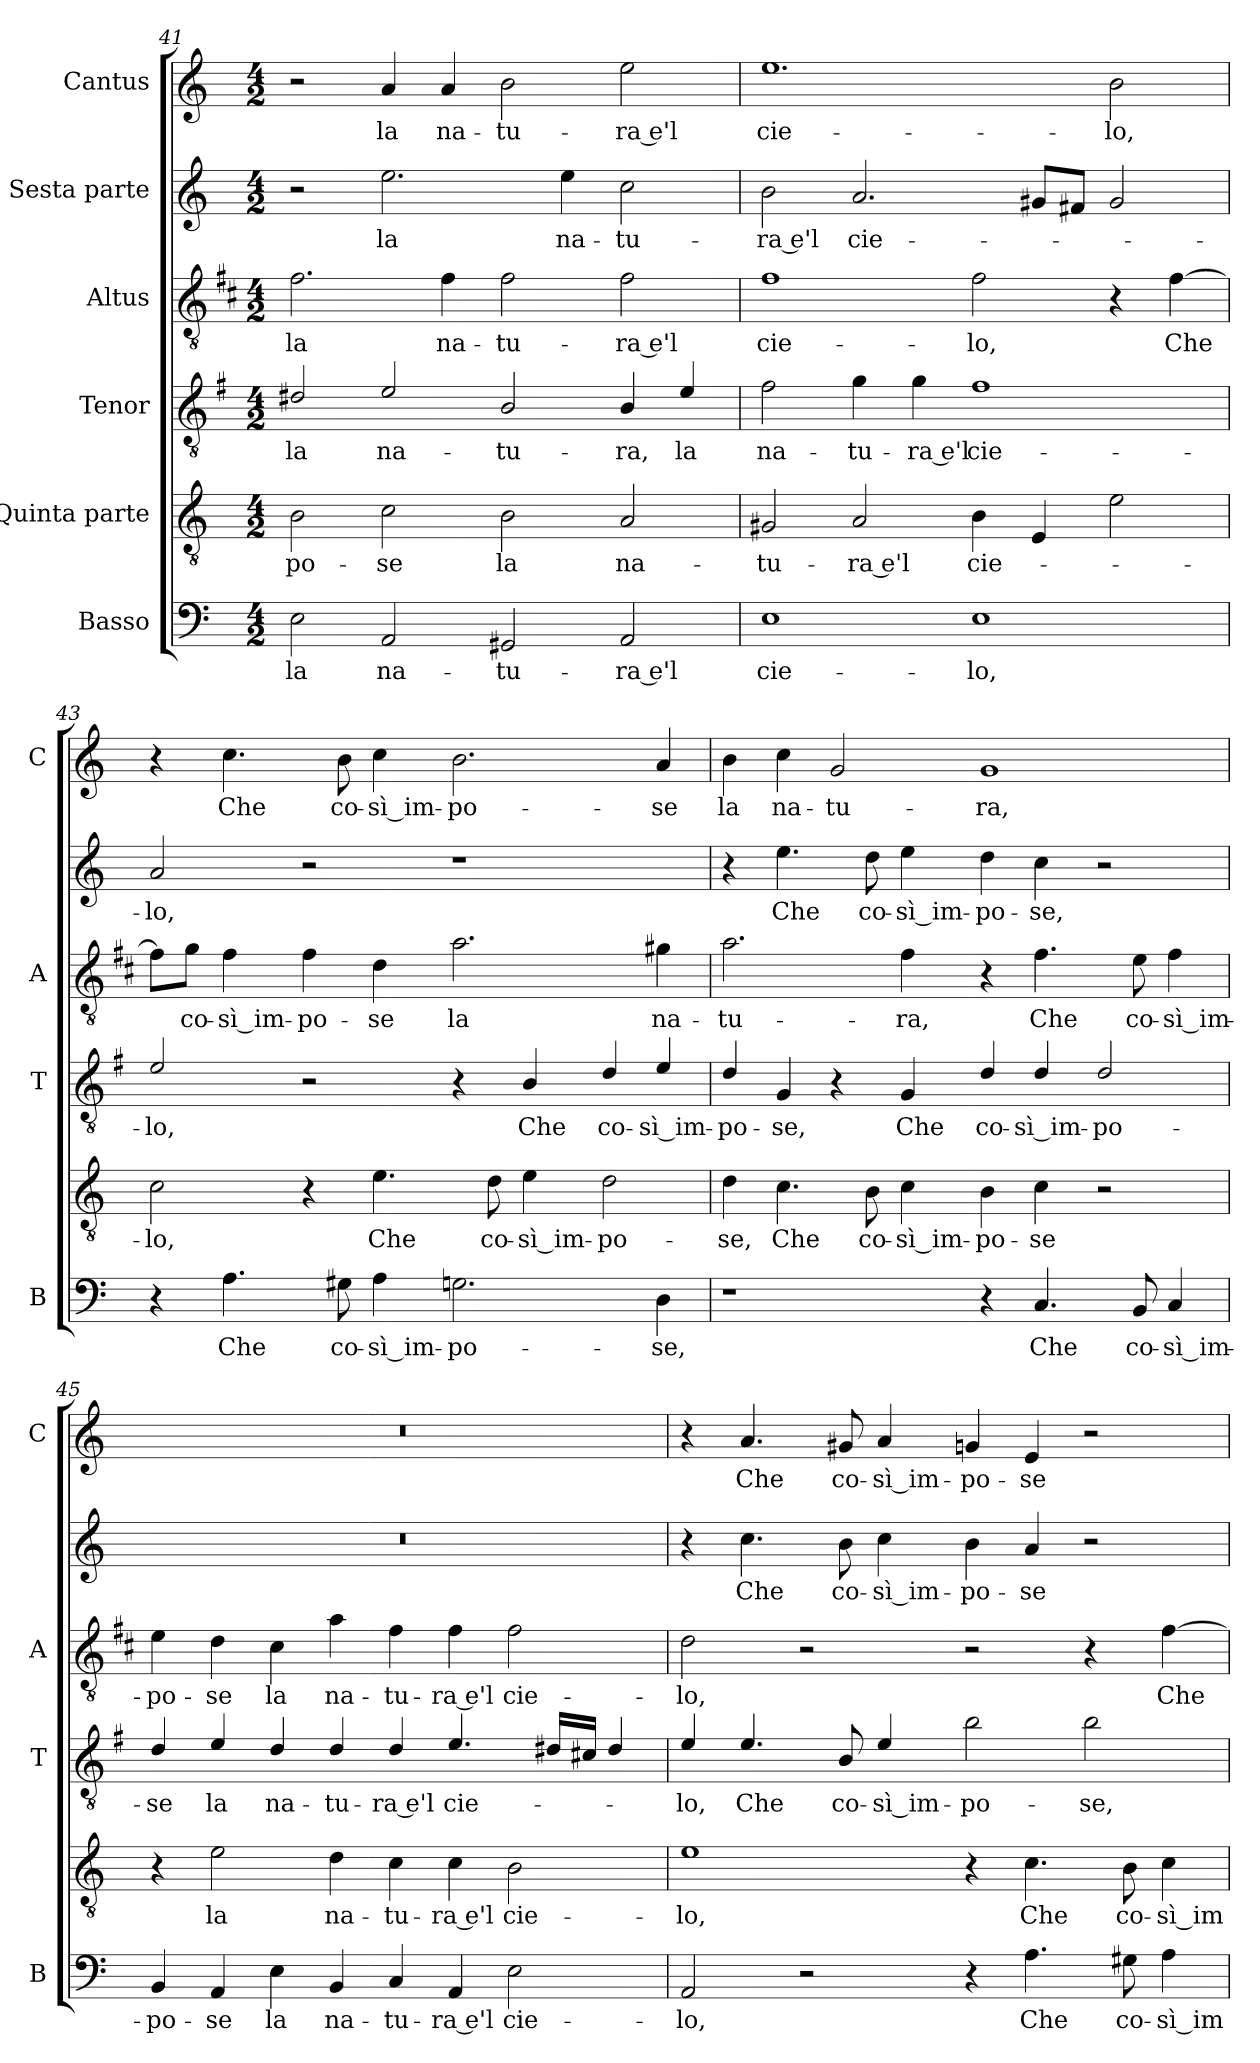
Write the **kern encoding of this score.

**kern	**text	**kern	**text	**kern	**text	**kern	**text	**kern	**text	**kern	**text
*part6	*part6	*part5	*part5	*part4	*part4	*part3	*part3	*part2	*part2	*part1	*part1
*staff6	*staff6	*staff5	*staff5	*staff4	*staff4	*staff3	*staff3	*staff2	*staff2	*staff1	*staff1
*I"Basso	*	*I"Quinta parte	*	*I"Tenor	*	*I"Altus	*	*I"Sesta parte	*	*I"Cantus	*
*I'B	*	*	*	*I'T	*	*I'A	*	*	*	*I'C	*
!!LO:PB:g=z
*clefF4	*	*clefGv2	*	*clefGv2	*	*clefGv2	*	*clefG2	*	*clefG2	*
*	*	*	*	*ITrd4c7	*	*ITrd1c2	*	*	*	*	*
*k[]	*	*k[]	*	*k[]	*	*k[]	*	*k[]	*	*k[]	*
*C:	*	*C:	*	*C:	*	*C:	*	*C:	*	*C:	*
*M4/2	*	*M4/2	*	*M4/2	*	*M4/2	*	*M4/2	*	*M4/2	*
=41	=41	=41	=41	=41	=41	=41	=41	=41	=41	=41	=41
!	!LO:LY:b	!	!LO:LY:b	!	!LO:LY:b	!	!LO:LY:b	!	!	!	!
2E\	la	2B\	-po-	2G#X/	la	2.e\	la	2r	.	2r	.
!	!LO:LY:b	!	!LO:LY:b	!	!LO:LY:b	!	!	!	!LO:LY:b	!	!LO:LY:b
2AA/	na-	2c\	-se	2A/	na-	.	.	2.ee\	la	4a/	la
!	!	!	!	!	!	!	!LO:LY:b	!	!	!	!LO:LY:b
.	.	.	.	.	.	4e\	na-	.	.	4a/	na-
!	!LO:LY:b	!	!LO:LY:b	!	!LO:LY:b	!	!LO:LY:b	!	!	!	!LO:LY:b
2GG#X/	-tu-	2B\	la	2E/	-tu-	2e\	-tu-	.	.	2b\	-tu-
!	!	!	!	!	!	!	!	!	!LO:LY:b	!	!
.	.	.	.	.	.	.	.	4ee\	na-	.	.
!	!LO:LY:b	!	!LO:LY:b	!	!LO:LY:b	!	!LO:LY:b	!	!LO:LY:b	!	!LO:LY:b
2AA/	-ra e'l	2A/	na-	4E/	-ra,	2e\	-ra e'l	2cc\	-tu-	2ee\	-ra e'l
!	!	!	!	!	!LO:LY:b	!	!	!	!	!	!
.	.	.	.	4A/	la	.	.	.	.	.	.
=42	=42	=42	=42	=42	=42	=42	=42	=42	=42	=42	=42
!	!LO:LY:b	!	!LO:LY:b	!	!LO:LY:b	!	!LO:LY:b	!	!LO:LY:b	!	!LO:LY:b
1E	cie-	2G#X/	-tu-	2B\	na-	1e	cie-	2b\	-ra e'l	1.ee	cie-
!	!	!	!LO:LY:b	!	!LO:LY:b	!	!	!	!LO:LY:b	!	!
.	.	2A/	-ra e'l	4c\	-tu-	.	.	2.a/	cie-	.	.
!	!	!	!	!	!LO:LY:b	!	!	!	!	!	!
.	.	.	.	4c\	-ra e'l	.	.	.	.	.	.
!	!LO:LY:b	!	!LO:LY:b	!	!LO:LY:b	!	!LO:LY:b	!	!	!	!
1E	-lo,	4B\	cie-	1B	cie-	2e\	-lo,	.	.	.	.
.	.	4E/	.	.	.	.	.	8g#X/L	.	.	.
.	.	.	.	.	.	.	.	8f#X/J	.	.	.
!	!	!	!	!	!	!	!	!	!	!	!LO:LY:b
.	.	2e\	.	.	.	4r	.	2g#/	.	2b\	-lo,
!	!	!	!	!	!	!	!LO:LY:b	!	!	!	!
.	.	.	.	.	.	[4e\	Che	.	.	.	.
=43	=43	=43	=43	=43	=43	=43	=43	=43	=43	=43	=43
!	!	!	!LO:LY:b	!	!LO:LY:b	!	!	!	!LO:LY:b	!	!
4r	.	2c\	-lo,	2A/	-lo,	8e\L]	.	2a/	-lo,	4r	.
!	!	!	!	!	!	!	!LO:LY:b	!	!	!	!
.	.	.	.	.	.	8f\J	co-	.	.	.	.
!	!LO:LY:b	!	!	!	!	!	!LO:LY:b	!	!	!	!LO:LY:b
4.A\	Che	.	.	.	.	4e\	-sì im-	.	.	4.cc\	Che
!	!	!	!	!	!	!	!LO:LY:b	!	!	!	!
.	.	4r	.	2r	.	4e\	-po-	2r	.	.	.
!	!LO:LY:b	!	!	!	!	!	!	!	!	!	!LO:LY:b
8G#X\	co-	.	.	.	.	.	.	.	.	8b\	co-
!	!LO:LY:b	!	!LO:LY:b	!	!	!	!LO:LY:b	!	!	!	!LO:LY:b
4A\	-sì im-	4.e\	Che	.	.	4c\	-se	.	.	4cc\	-sì im-
!	!LO:LY:b	!	!	!	!	!	!LO:LY:b	!	!	!	!LO:LY:b
2.Gn\	-po-	.	.	4r	.	2.g\	la	1r	.	2.b\	-po-
!	!	!	!LO:LY:b	!	!	!	!	!	!	!	!
.	.	8d\	co-	.	.	.	.	.	.	.	.
!	!	!	!LO:LY:b	!	!LO:LY:b	!	!	!	!	!	!
.	.	4e\	-sì im-	4E/	Che	.	.	.	.	.	.
!	!	!	!LO:LY:b	!	!LO:LY:b	!	!	!	!	!	!
.	.	2d\	-po-	4G/	co-	.	.	.	.	.	.
!	!LO:LY:b	!	!	!	!LO:LY:b	!	!LO:LY:b	!	!	!	!LO:LY:b
4D\	-se,	.	.	4A/	-sì im-	4f#X\	na-	.	.	4a/	-se
!!LO:LB:g=z
=44	=44	=44	=44	=44	=44	=44	=44	=44	=44	=44	=44
!	!	!	!LO:LY:b	!	!LO:LY:b	!	!LO:LY:b	!	!	!	!LO:LY:b
1r	.	4d\	-se,	4G/	-po-	2.g\	-tu-	4r	.	4b\	la
!	!	!	!LO:LY:b	!	!LO:LY:b	!	!	!	!LO:LY:b	!	!LO:LY:b
.	.	4.c\	Che	4C/	-se,	.	.	4.ee\	Che	4cc\	na-
!	!	!	!	!	!	!	!	!	!	!	!LO:LY:b
.	.	.	.	4r	.	.	.	.	.	2g/	-tu-
!	!	!	!LO:LY:b	!	!	!	!	!	!LO:LY:b	!	!
.	.	8B\	co-	.	.	.	.	8dd\	co-	.	.
!	!	!	!LO:LY:b	!	!LO:LY:b	!	!LO:LY:b	!	!LO:LY:b	!	!
.	.	4c\	-sì im-	4C/	Che	4e\	-ra,	4ee\	-sì im-	.	.
!	!	!	!LO:LY:b	!	!LO:LY:b	!	!	!	!LO:LY:b	!	!LO:LY:b
4r	.	4B\	-po-	4G/	co-	4r	.	4dd\	-po-	1g	-ra,
!	!LO:LY:b	!	!LO:LY:b	!	!LO:LY:b	!	!LO:LY:b	!	!LO:LY:b	!	!
4.C/	Che	4c\	-se	4G/	-sì im-	4.e\	Che	4cc\	-se,	.	.
!	!	!	!	!	!LO:LY:b	!	!	!	!	!	!
.	.	2r	.	2G/	-po-	.	.	2r	.	.	.
!	!LO:LY:b	!	!	!	!	!	!LO:LY:b	!	!	!	!
8BB/	co-	.	.	.	.	8d\	co-	.	.	.	.
!	!LO:LY:b	!	!	!	!	!	!LO:LY:b	!	!	!	!
4C/	-sì im-	.	.	.	.	4e\	-sì im-	.	.	.	.
=45	=45	=45	=45	=45	=45	=45	=45	=45	=45	=45	=45
!	!LO:LY:b	!	!	!	!LO:LY:b	!	!LO:LY:b	!	!	!	!
4BB/	-po-	4r	.	4G/	-se	4d\	-po-	0r	.	0r	.
!	!LO:LY:b	!	!LO:LY:b	!	!LO:LY:b	!	!LO:LY:b	!	!	!	!
4AA/	-se	2e\	la	4A/	la	4c\	-se	.	.	.	.
!	!LO:LY:b	!	!	!	!LO:LY:b	!	!LO:LY:b	!	!	!	!
4E\	la	.	.	4G/	na-	4B\	la	.	.	.	.
!	!LO:LY:b	!	!LO:LY:b	!	!LO:LY:b	!	!LO:LY:b	!	!	!	!
4BB/	na-	4d\	na-	4G/	-tu-	4g\	na-	.	.	.	.
!	!LO:LY:b	!	!LO:LY:b	!	!LO:LY:b	!	!LO:LY:b	!	!	!	!
4C/	-tu-	4c\	-tu-	4G/	-ra e'l	4e\	-tu-	.	.	.	.
!	!LO:LY:b	!	!LO:LY:b	!	!LO:LY:b	!	!LO:LY:b	!	!	!	!
4AA/	-ra e'l	4c\	-ra e'l	4.A/	cie-	4e\	-ra e'l	.	.	.	.
!	!LO:LY:b	!	!LO:LY:b	!	!	!	!LO:LY:b	!	!	!	!
2E\	cie-	2B\	cie-	.	.	2e\	cie-	.	.	.	.
.	.	.	.	16G#X/LL	.	.	.	.	.	.	.
.	.	.	.	16F#X/JJ	.	.	.	.	.	.	.
.	.	.	.	4G#/	.	.	.	.	.	.	.
=46	=46	=46	=46	=46	=46	=46	=46	=46	=46	=46	=46
!	!LO:LY:b	!	!LO:LY:b	!	!LO:LY:b	!	!LO:LY:b	!	!	!	!
2AA/	-lo,	1e	-lo,	4A/	-lo,	2c\	-lo,	4r	.	4r	.
!	!	!	!	!	!LO:LY:b	!	!	!	!LO:LY:b	!	!LO:LY:b
.	.	.	.	4.A/	Che	.	.	4.cc\	Che	4.a/	Che
2r	.	.	.	.	.	2r	.	.	.	.	.
!	!	!	!	!	!LO:LY:b	!	!	!	!LO:LY:b	!	!LO:LY:b
.	.	.	.	8E/	co-	.	.	8b\	co-	8g#X/	co-
!	!	!	!	!	!LO:LY:b	!	!	!	!LO:LY:b	!	!LO:LY:b
.	.	.	.	4A/	-sì im-	.	.	4cc\	-sì im-	4a/	-sì im-
!	!	!	!	!	!LO:LY:b	!	!	!	!LO:LY:b	!	!LO:LY:b
4r	.	4r	.	2e\	-po-	2r	.	4b\	-po-	4gn/	-po-
!	!LO:LY:b	!	!LO:LY:b	!	!	!	!	!	!LO:LY:b	!	!LO:LY:b
4.A\	Che	4.c\	Che	.	.	.	.	4a/	-se	4e/	-se
!	!	!	!	!	!LO:LY:b	!	!	!	!	!	!
.	.	.	.	2e\	-se,	4r	.	2r	.	2r	.
!	!LO:LY:b	!	!LO:LY:b	!	!	!	!	!	!	!	!
8G#X\	co-	8B\	co-	.	.	.	.	.	.	.	.
!	!LO:LY:b	!	!LO:LY:b	!	!	!	!LO:LY:b	!	!	!	!
4A\	-sì im-	4c\	-sì im-	.	.	[4e\	Che	.	.	.	.
=	=	=	=	=	=	=	=	=	=	=	=
*-	*-	*-	*-	*-	*-	*-	*-	*-	*-	*-	*-
